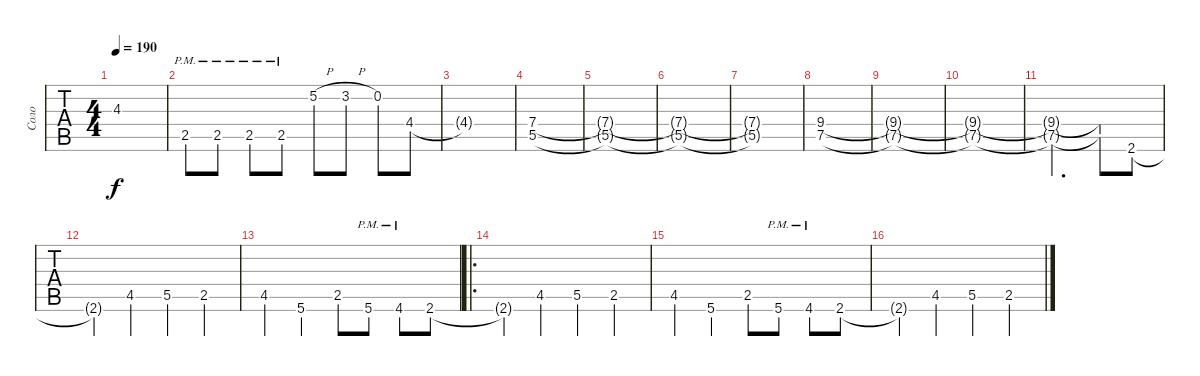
\track ("Соло" "Соло") {instrument distortionguitar}
\staff {tabs}
\tuning (E4 B3 G3 D3 A2 E2) {hide}
\ts (4 4)
\tempo 190
\clef g2
\ks c
4.3{t}.1{dy f} |
2.5{pm}.8 2.5{pm}.8 2.5{pm}.8 2.5{pm}.8 5.2{h}.8 3.2{h}.8 0.2.8 4.4.8 |
4.4{t}.1 |
(7.4 5.5).1{volume 12} |
(7.4{t} 5.5{t}).1 |
(7.4{t} 5.5{t}).1 |
(7.4{t} 5.5{t}).1 |
(9.4 7.5).1 |
(9.4{t} 7.5{t}).1 |
(9.4{t} 7.5{t}).1 |
(9.4{t} 7.5{t}).2{d} (9.4{t} 7.5{t}).8 2.6.8 |
2.6{t}.4 4.5.4 5.5.4 2.5.4 |
4.5.4 5.6.4 2.5.8 5.6{pm}.8 4.6{pm}.8 2.6.8 |
\ro
2.6{t}.4 4.5.4 5.5.4 2.5.4 |
4.5.4 5.6.4 2.5.8 5.6{pm}.8 4.6{pm}.8 2.6.8 |
2.6{t}.4 4.5.4 5.5.4 2.5.4
